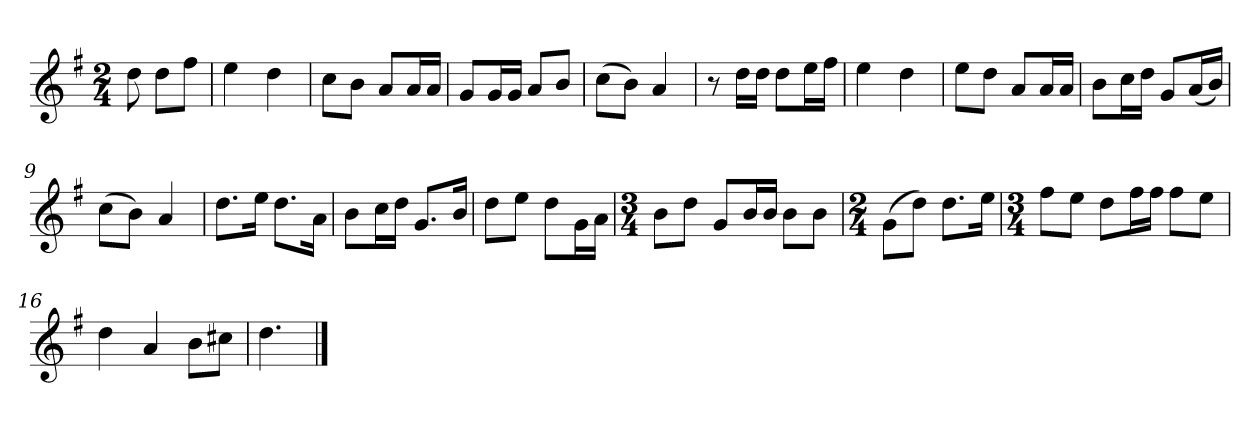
**kern
*part1
*staff1
*k[f#]
*M2/4
*MM120
=
8dd
8ddL
8ff#J
=1
4ee
4dd
=2
8ccL
8bJ
8aL
16aL
16aJJ
=3
8gL
16gL
16gJJ
8aL
8bJ
=4
(8ccL
8bJ)
4a
=5
8r
16ddLL
16ddJJ
8ddL
16eeL
16ff#JJ
=6
4ee
4dd
=7
8eeL
8ddJ
8aL
16aL
16aJJ
=8
8bL
16ccL
16ddJJ
8gL
(16aL
16bJJ)
=9
(8ccL
8bJ)
4a
=10
8.ddL
16eeJk
8.ddL
16aJk
=11
8bL
16ccL
16ddJJ
8.gL
16bJk
=12
8ddL
8eeJ
8ddL
16gL
16aJJ
=13
*M3/4
8bL
8ddJ
8gL
16bL
16bJJ
8bL
8bJ
=14
*M2/4
(8gL
8ddJ)
8.ddL
16eeJk
=15
*M3/4
8ff#L
8eeJ
8ddL
16ff#L
16ff#JJ
8ff#L
8eeJ
=16
4dd
4a
8bL
8cc#XJ
=17
4.dd
==
*-
